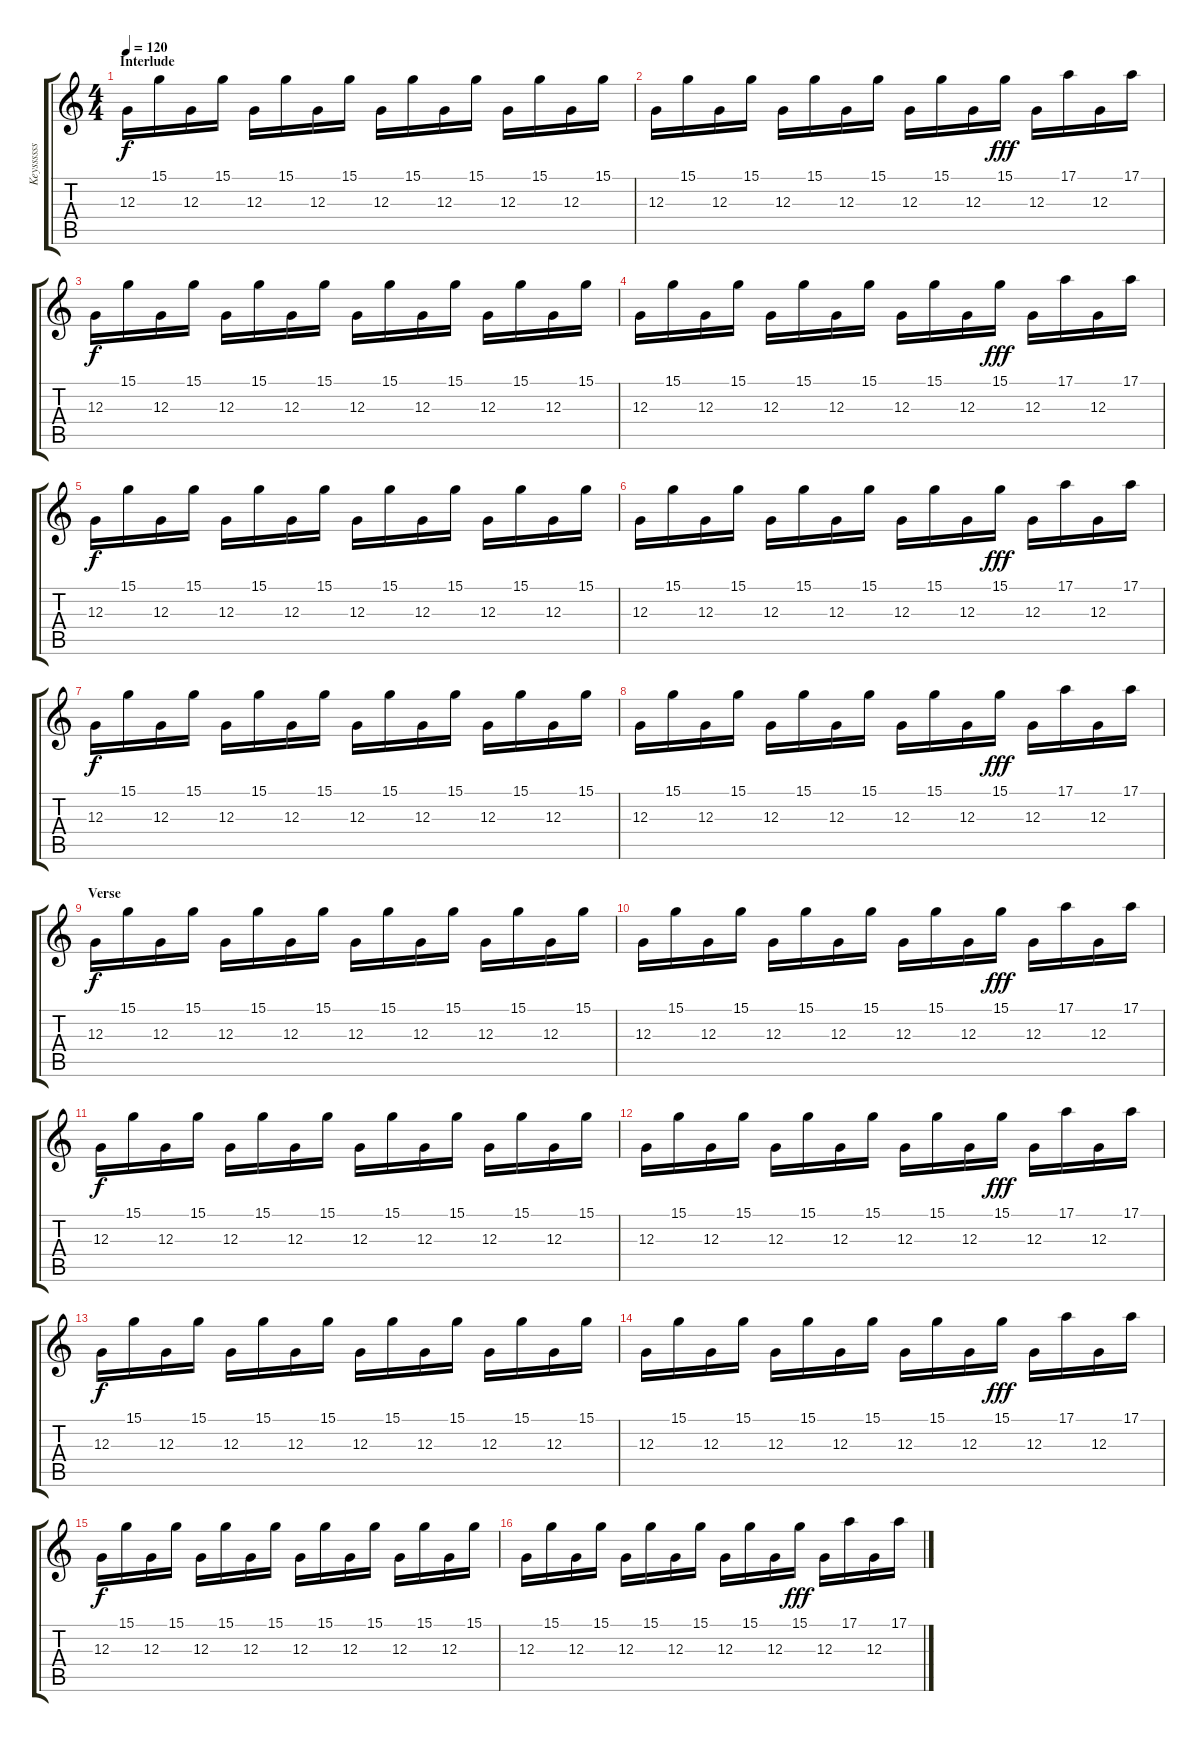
\track ("Keyssssss" "Keyssssss") {instrument fx1rain}
\staff {score tabs}
\tuning (E4 B3 G3 D3 A2 E2) {hide}
\ts (4 4)
\section ("" "Interlude")
\tempo 120
\clef g2
\ks c
12.3.16{dy f volume 3} 15.1.16 12.3.16 15.1.16 12.3.16 15.1.16 12.3.16 15.1.16 12.3.16 15.1.16 12.3.16 15.1.16 12.3.16 15.1.16 12.3.16 15.1.16 |
12.3.16{volume 8} 15.1.16 12.3.16 15.1.16 12.3.16 15.1.16 12.3.16 15.1.16 12.3.16 15.1.16 12.3.16 15.1.16{dy fff} 12.3.16 17.1.16 12.3.16 17.1.16 |
12.3.16{dy f volume 3} 15.1.16 12.3.16 15.1.16 12.3.16 15.1.16 12.3.16 15.1.16 12.3.16 15.1.16 12.3.16 15.1.16 12.3.16 15.1.16 12.3.16 15.1.16 |
12.3.16{volume 8} 15.1.16 12.3.16 15.1.16 12.3.16 15.1.16 12.3.16 15.1.16 12.3.16 15.1.16 12.3.16 15.1.16{dy fff} 12.3.16 17.1.16 12.3.16 17.1.16 |
12.3.16{dy f volume 3} 15.1.16 12.3.16 15.1.16 12.3.16 15.1.16 12.3.16 15.1.16 12.3.16 15.1.16 12.3.16 15.1.16 12.3.16 15.1.16 12.3.16 15.1.16 |
12.3.16{volume 8} 15.1.16 12.3.16 15.1.16 12.3.16 15.1.16 12.3.16 15.1.16 12.3.16 15.1.16 12.3.16 15.1.16{dy fff} 12.3.16 17.1.16 12.3.16 17.1.16 |
12.3.16{dy f volume 3} 15.1.16 12.3.16 15.1.16 12.3.16 15.1.16 12.3.16 15.1.16 12.3.16 15.1.16 12.3.16 15.1.16 12.3.16 15.1.16 12.3.16 15.1.16 |
12.3.16{volume 8} 15.1.16 12.3.16 15.1.16 12.3.16 15.1.16 12.3.16 15.1.16 12.3.16 15.1.16 12.3.16 15.1.16{dy fff} 12.3.16 17.1.16 12.3.16 17.1.16 |
\section ("" "Verse")
12.3.16{dy f volume 3} 15.1.16 12.3.16 15.1.16 12.3.16 15.1.16 12.3.16 15.1.16 12.3.16 15.1.16 12.3.16 15.1.16 12.3.16 15.1.16 12.3.16 15.1.16 |
12.3.16{volume 8} 15.1.16 12.3.16 15.1.16 12.3.16 15.1.16 12.3.16 15.1.16 12.3.16 15.1.16 12.3.16 15.1.16{dy fff} 12.3.16 17.1.16 12.3.16 17.1.16 |
12.3.16{dy f volume 3} 15.1.16 12.3.16 15.1.16 12.3.16 15.1.16 12.3.16 15.1.16 12.3.16 15.1.16 12.3.16 15.1.16 12.3.16 15.1.16 12.3.16 15.1.16 |
12.3.16{volume 8} 15.1.16 12.3.16 15.1.16 12.3.16 15.1.16 12.3.16 15.1.16 12.3.16 15.1.16 12.3.16 15.1.16{dy fff} 12.3.16 17.1.16 12.3.16 17.1.16 |
12.3.16{dy f volume 3} 15.1.16 12.3.16 15.1.16 12.3.16 15.1.16 12.3.16 15.1.16 12.3.16 15.1.16 12.3.16 15.1.16 12.3.16 15.1.16 12.3.16 15.1.16 |
12.3.16{volume 8} 15.1.16 12.3.16 15.1.16 12.3.16 15.1.16 12.3.16 15.1.16 12.3.16 15.1.16 12.3.16 15.1.16{dy fff} 12.3.16 17.1.16 12.3.16 17.1.16 |
12.3.16{dy f volume 3} 15.1.16 12.3.16 15.1.16 12.3.16 15.1.16 12.3.16 15.1.16 12.3.16 15.1.16 12.3.16 15.1.16 12.3.16 15.1.16 12.3.16 15.1.16 |
12.3.16{volume 8} 15.1.16 12.3.16 15.1.16 12.3.16 15.1.16 12.3.16 15.1.16 12.3.16 15.1.16 12.3.16 15.1.16{dy fff} 12.3.16 17.1.16 12.3.16 17.1.16
